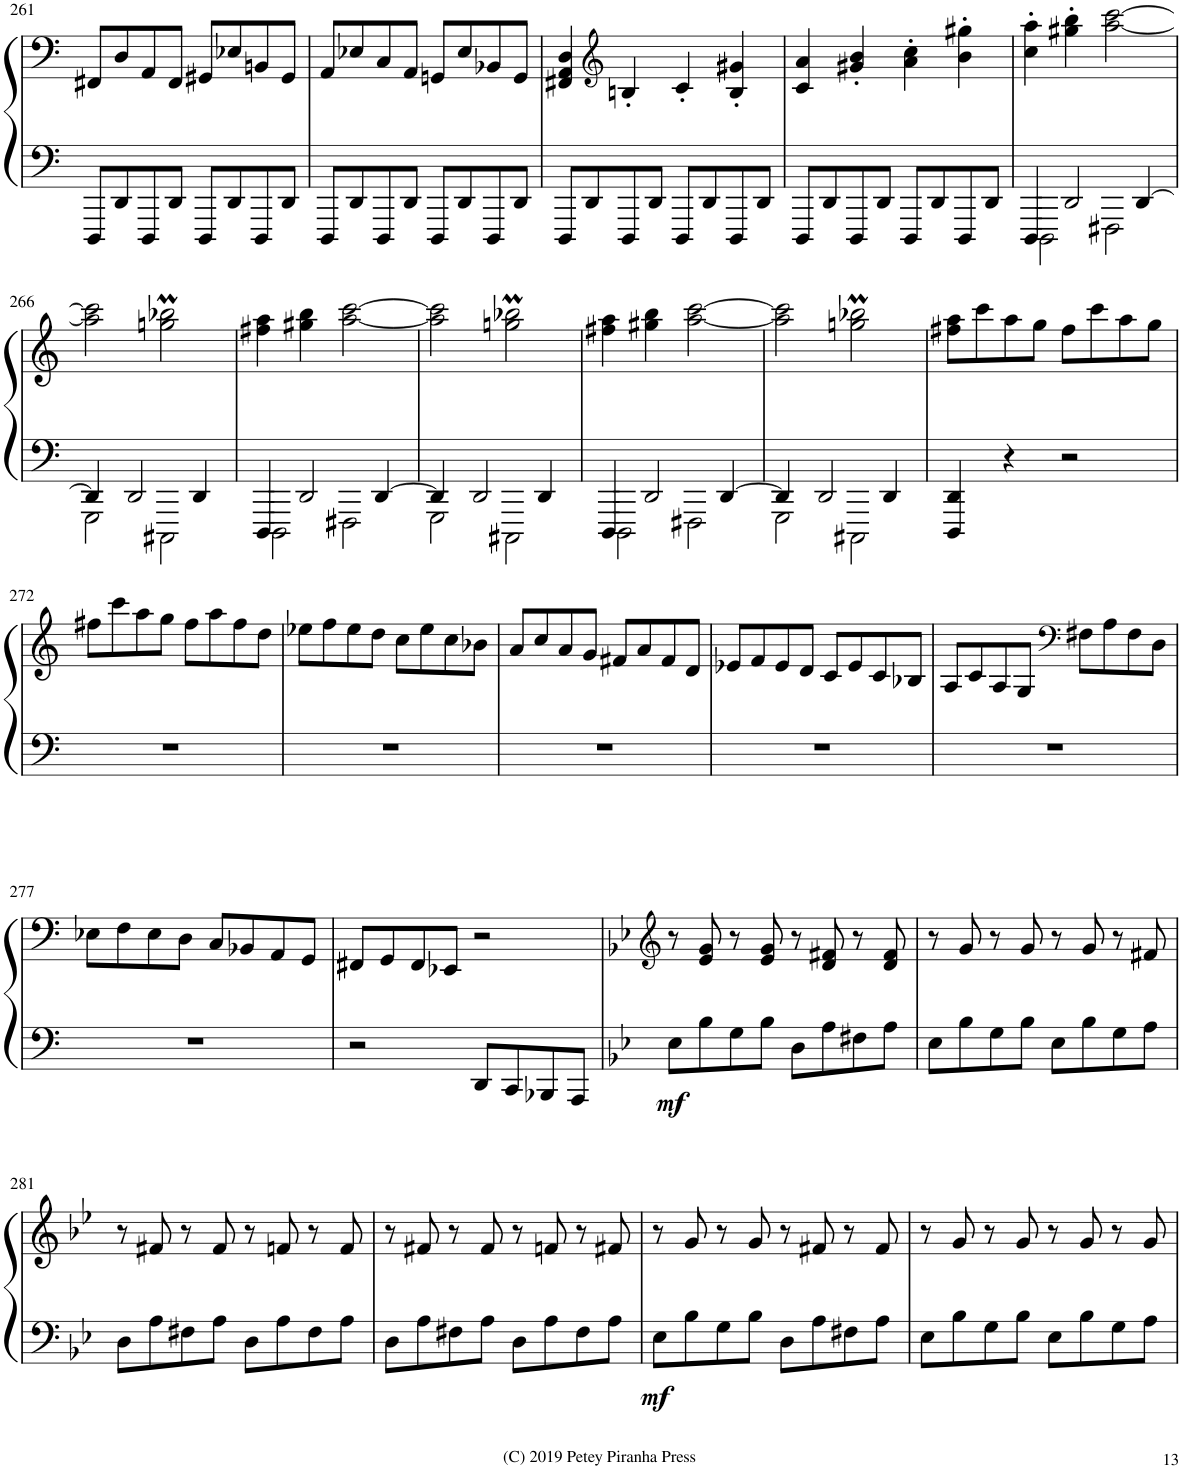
**kern	**kern	**dynam
*part1	*part1	*part1
*staff2	*staff1	*staff1/2
*I"Piano	*	*
*I'Pno.	*	*
!!LO:PB:g=z
*clefF4	*clefF4	*
*k[]	*k[]	*
*M4/4	*M4/4	*
*met(c)	*met(c)	*
=261	=261	=261
8DDD/L	8FF#X/L	.
8DD/	8D/	.
8DDD/	8AA/	.
8DD/J	8FF#/J	.
8DDD/L	8GG#X/L	.
8DD/	8E-X/	.
8DDD/	8BBn/	.
8DD/J	8GG#/J	.
=262	=262	=262
8DDD/L	8AA/L	.
8DD/	8E-X/	.
8DDD/	8C/	.
8DD/J	8AA/J	.
8DDD/L	8GGn/L	.
8DD/	8E-/	.
8DDD/	8BB-X/	.
8DD/J	8GG/J	.
=263	=263	=263
8DDD/L	4FF#X/ 4AA/ 4D/	.
8DD/	.	.
*	*clefG2	*
8DDD/	4Bn'/	.
8DD/J	.	.
8DDD/L	4c'/	.
8DD/	.	.
8DDD/	4B/' 4g#X/'	.
8DD/J	.	.
=264	=264	=264
8DDD/L	4c/ 4a/	.
8DD/	.	.
8DDD/	4g#X/' 4b/'	.
8DD/J	.	.
8DDD/L	4a\' 4cc\'	.
8DD/	.	.
8DDD/	4b\' 4gg#X\'	.
8DD/J	.	.
=265	=265	=265
*^	*	*
4DDD/	2DDD\	4cc\' 4aa\'	.
2DD/	.	4gg#X\' 4bb\'	.
.	2FFF#X\	[2aa\ [2ccc\	.
[4DD/	.	.	.
!!LO:LB:g=z
=266	=266	=266	=266
4DD/]	2GGG\	2aa\] 2ccc\]	.
2DD/	.	.	.
.	2CCC#X\	2ggn\M 2bb-X\M	.
4DD/	.	.	.
=267	=267	=267	=267
4DDD/	2DDD\	4ff#X\ 4aa\	.
2DD/	.	4gg#X\ 4bb\	.
.	2FFF#X\	[2aa\ [2ccc\	.
[4DD/	.	.	.
=268	=268	=268	=268
4DD/]	2GGG\	2aa\] 2ccc\]	.
2DD/	.	.	.
.	2CCC#X\	2ggn\M 2bb-X\M	.
4DD/	.	.	.
=269	=269	=269	=269
4DDD/	2DDD\	4ff#X\ 4aa\	.
2DD/	.	4gg#X\ 4bb\	.
.	2FFF#X\	[2aa\ [2ccc\	.
[4DD/	.	.	.
=270	=270	=270	=270
4DD/]	2GGG\	2aa\] 2ccc\]	.
2DD/	.	.	.
.	2CCC#X\	2ggn\M 2bb-X\M	.
4DD/	.	.	.
*v	*v	*	*
=271	=271	=271
4DDD/ 4DD/	8ff#X\ 8aa\L	.
.	8ccc\	.
4r	8aa\	.
.	8gg\J	.
2r	8ff#\L	.
.	8ccc\	.
.	8aa\	.
.	8gg\J	.
!!LO:LB:g=z
=272	=272	=272
1r	8ff#X\L	.
.	8ccc\	.
.	8aa\	.
.	8gg\J	.
.	8ff#\L	.
.	8aa\	.
.	8ff#\	.
.	8dd\J	.
=273	=273	=273
1r	8ee-X\L	.
.	8ff\	.
.	8ee-\	.
.	8dd\J	.
.	8cc\L	.
.	8ee-\	.
.	8cc\	.
.	8b-X\J	.
=274	=274	=274
1r	8a/L	.
.	8cc/	.
.	8a/	.
.	8g/J	.
.	8f#X/L	.
.	8a/	.
.	8f#/	.
.	8d/J	.
=275	=275	=275
1r	8e-X/L	.
.	8f/	.
.	8e-/	.
.	8d/J	.
.	8c/L	.
.	8e-/	.
.	8c/	.
.	8B-X/J	.
=276	=276	=276
1r	8A/L	.
.	8c/	.
.	8A/	.
.	8G/J	.
*	*clefF4	*
.	8F#X\L	.
.	8A\	.
.	8F#\	.
.	8D\J	.
!!LO:LB:g=z
=277	=277	=277
1r	8E-X\L	.
.	8F\	.
.	8E-\	.
.	8D\J	.
.	8C/L	.
.	8BB-X/	.
.	8AA/	.
.	8GG/J	.
=278	=278	=278
2r	8FF#X/L	.
.	8GG/	.
.	8FF#/	.
.	8EE-X/J	.
8DD/L	2r	.
8CC/	.	.
8BBB-X/	.	.
8AAA/J	.	.
=279	=279	=279
*	*clefG2	*
*k[b-e-]	*k[b-e-]	*
*g:	*g:	*
!	!	!LO:DY:b=2
8E-\L	8r	mf
8B-\	8e-/ 8g/	.
8G\	8r	.
8B-\J	8e-/ 8g/	.
8D\L	8r	.
8A\	8d/ 8f#X/	.
8F#X\	8r	.
8A\J	8d/ 8f#/	.
=280	=280	=280
8E-\L	8r	.
8B-\	8g/	.
8G\	8r	.
8B-\J	8g/	.
8E-\L	8r	.
8B-\	8g/	.
8G\	8r	.
8A\J	8f#X/	.
!!LO:LB:g=z
=281	=281	=281
8D\L	8r	.
8A\	8f#X/	.
8F#X\	8r	.
8A\J	8f#/	.
8D\L	8r	.
8A\	8fn/	.
8F#\	8r	.
8A\J	8f/	.
=282	=282	=282
8D\L	8r	.
8A\	8f#X/	.
8F#X\	8r	.
8A\J	8f#/	.
8D\L	8r	.
8A\	8fn/	.
8F#\	8r	.
8A\J	8f#X/	.
=283	=283	=283
!	!	!LO:DY:b=2
8E-\L	8r	mf
8B-\	8g/	.
8G\	8r	.
8B-\J	8g/	.
8D\L	8r	.
8A\	8f#X/	.
8F#X\	8r	.
8A\J	8f#/	.
=284	=284	=284
8E-\L	8r	.
8B-\	8g/	.
8G\	8r	.
8B-\J	8g/	.
8E-\L	8r	.
8B-\	8g/	.
8G\	8r	.
8A\J	8g/	.
=	=	=
*-	*-	*-
